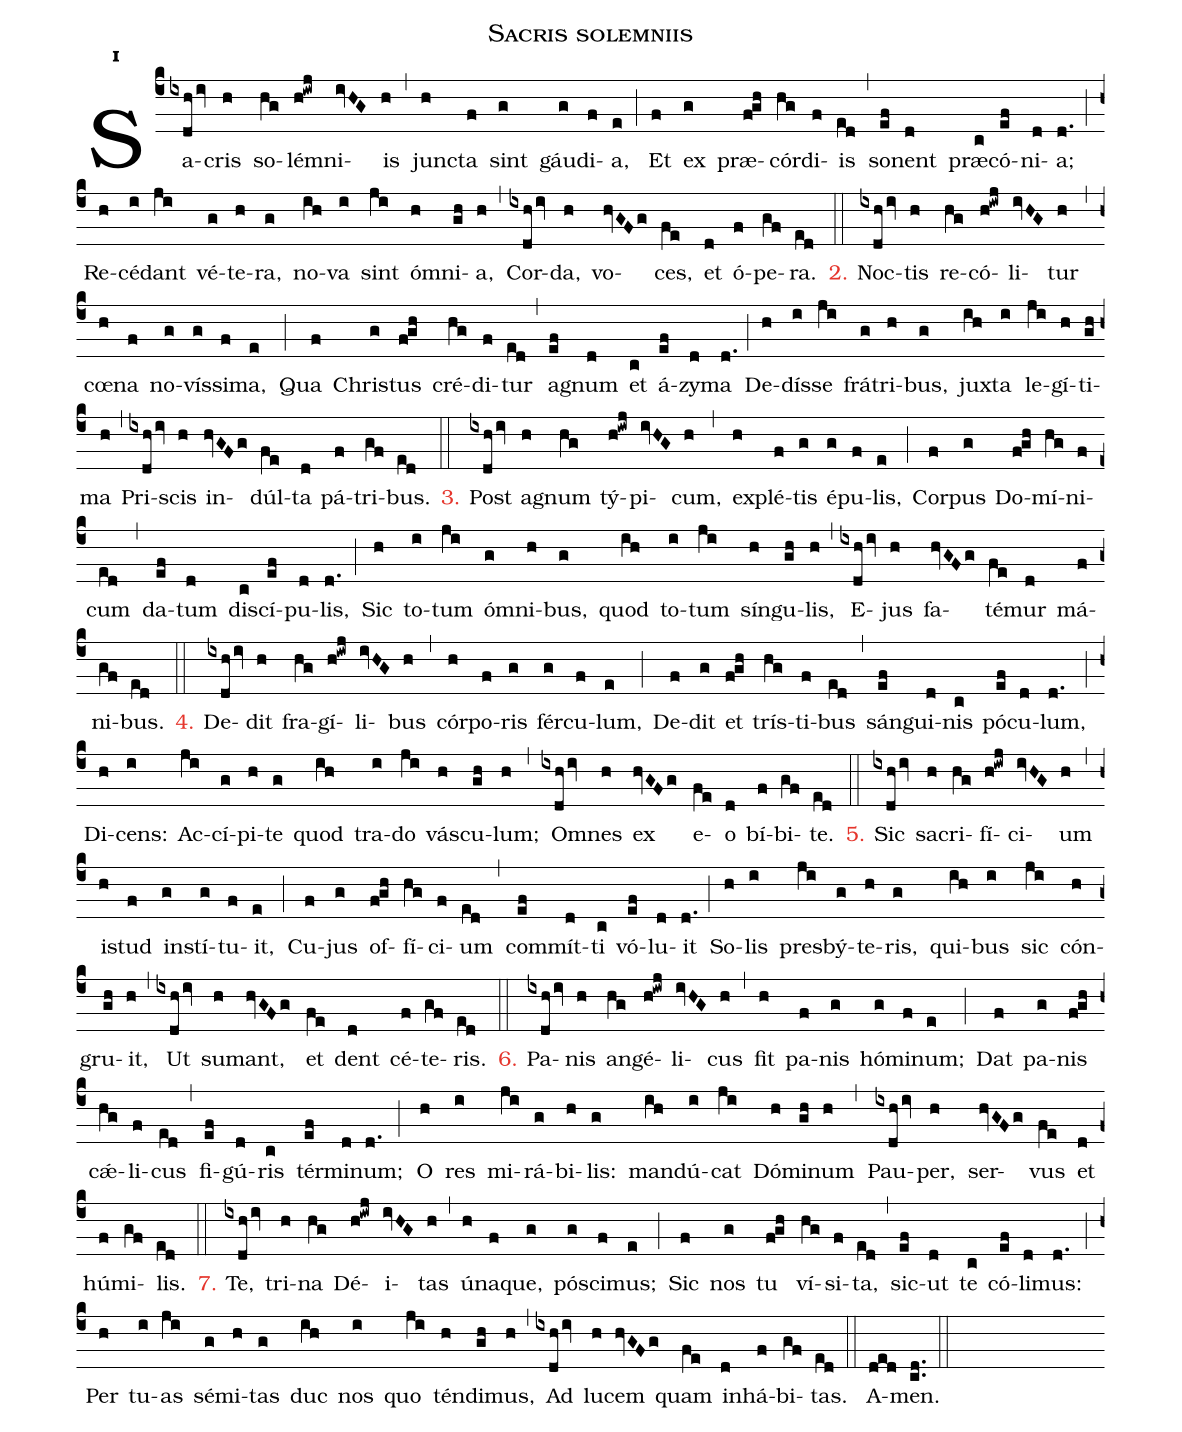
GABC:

name:Sacris solemniis;
office-part:hy;
mode:1;
%%
initial-style: 1;
name:Sacris solemniis;
mode: 4;
office-part: Hymnus;
annotation: Hymn.;
annotation: iv;
nabc-lines:1;
%%
(c4) Sa(ixdh/iv)cris(h) so(hg)lém(h!iwj)ni(ivHG)is(h) (,) junc(h)ta(f) sint(g) gáu(g)di(f)a,(e) (;)
Et(f) ex(g) præ(f!gh)cór(hg)di(f)is(ed) (,) so(ef)nent(d) præ(c)có(ef)ni(d)a;(d.) (;)
Re(h)cé(i)dant(ji) vé(g)te(h)ra,(g) no(ih)va(i) sint(ji) óm(h)ni(gh)a,(h) (,)
Cor(ixdh/iv)da,(h) vo(hvGFg)ces,(fe) et(d) ó(f)pe(gf)ra.(ed) (::)

<c>2.</c> Noc(ixdh/iv)tis(h) re(hg)có(h!iwj)li(ivHG)tur(h) (,) cœ(h)na(f) no(g)vís(g)si(f)ma,(e) (;)
Qua(f) Chris(g)tus(f!gh) cré(hg)di(f)tur(ed) (,) a(ef)gnum(d) et(c) á(ef)zy(d)ma(d.) (;)
De(h)dís(i)se(ji) frá(g)tri(h)bus,(g) jux(ih)ta(i) le(ji)gí(h)ti(gh)ma(h) (,)
Pri(ixdh/iv)scis(h) in(hvGFg)dúl(fe)ta(d) pá(f)tri(gf)bus.(ed) (::)

<c>3.</c> Post(ixdh/iv) a(h)gnum(hg) tý(h!iwj)pi(ivHG)cum,(h) (,) ex(h)plé(f)tis(g) é(g)pu(f)lis,(e) (;)
Cor(f)pus(g) Do(f!gh)mí(hg)ni(f)cum(ed) (,) da(ef)tum(d) di(c)scí(ef)pu(d)lis,(d.) (;)
Sic(h) to(i)tum(ji) óm(g)ni(h)bus,(g) quod(ih) to(i)tum(ji) sín(h)gu(gh)lis,(h) (,)
E(ixdh/iv)jus(h) fa(hvGFg)té(fe)mur(d) má(f)ni(gf)bus.(ed) (::)

<c>4.</c> De(ixdh/iv)dit(h) fra(hg)gí(h!iwj)li(ivHG)bus(h) (,) cór(h)po(f)ris(g) fér(g)cu(f)lum,(e) (;)
De(f)dit(g) et(f!gh) trís(hg)ti(f)bus(ed) (,) sán(ef)gui(d)nis(c) pó(ef)cu(d)lum,(d.) (;)
Di(h)cens:(i) Ac(ji)cí(g)pi(h)te(g) quod(ih) tra(i)do(ji) vás(h)cu(gh)lum;(h) (,)
Om(ixdh/iv)nes(h) ex(hvGFg) e(fe)o(d) bí(f)bi(gf)te.(ed) (::)

<c>5.</c> Sic(ixdh/iv) sa(h)cri(hg)fí(h!iwj)ci(ivHG)um(h) (,) i(h)stud(f) in(g)stí(g)tu(f)it,(e) (;)
Cu(f)jus(g) of(f!gh)fí(hg)ci(f)um(ed) (,) com(ef)mít(d)ti(c) vó(ef)lu(d)it(d.) (;)
So(h)lis(i) pres(ji)bý(g)te(h)ris,(g) qui(ih)bus(i) sic(ji) cón(h)gru(gh)it,(h) (,)
Ut(ixdh/iv) su(h)mant,(hvGFg) et(fe) dent(d) cé(f)te(gf)ris.(ed) (::)

<c>6.</c> Pa(ixdh/iv)nis(h) an(hg)gé(h!iwj)li(ivHG)cus(h) (,) fit(h) pa(f)nis(g) hó(g)mi(f)num;(e) (;)
Dat(f) pa(g)nis(f!gh) cǽ(hg)li(f)cus(ed) (,) fi(ef)gú(d)ris(c) tér(ef)mi(d)num;(d.) (;)
O(h) res(i) mi(ji)rá(g)bi(h)lis:(g) man(ih)dú(i)cat(ji) Dó(h)mi(gh)num(h) (,)
Pau(ixdh/iv)per,(h) ser(hvGFg)vus(fe) et(d) hú(f)mi(gf)lis.(ed) (::)

<c>7.</c> Te,(ixdh/iv) tri(h)na(hg) Dé(h!iwj)i(ivHG)tas(h) (,) ú(h)na(f)que,(g) pó(g)sci(f)mus;(e) (;)
Sic(f) nos(g) tu(f!gh) ví(hg)si(f)ta,(ed) (,) sic(ef)ut(d) te(c) có(ef)li(d)mus:(d.) (;)
Per(h) tu(i)as(ji) sé(g)mi(h)tas(g) duc(ih) nos(i) quo(ji) tén(h)di(gh)mus,(h) (,)
Ad(ixdh/iv) lu(h)cem(hvGFg) quam(fe) in(d)há(f)bi(gf)tas.(ed) (::)

A(ded)men.(cd..) (::)
